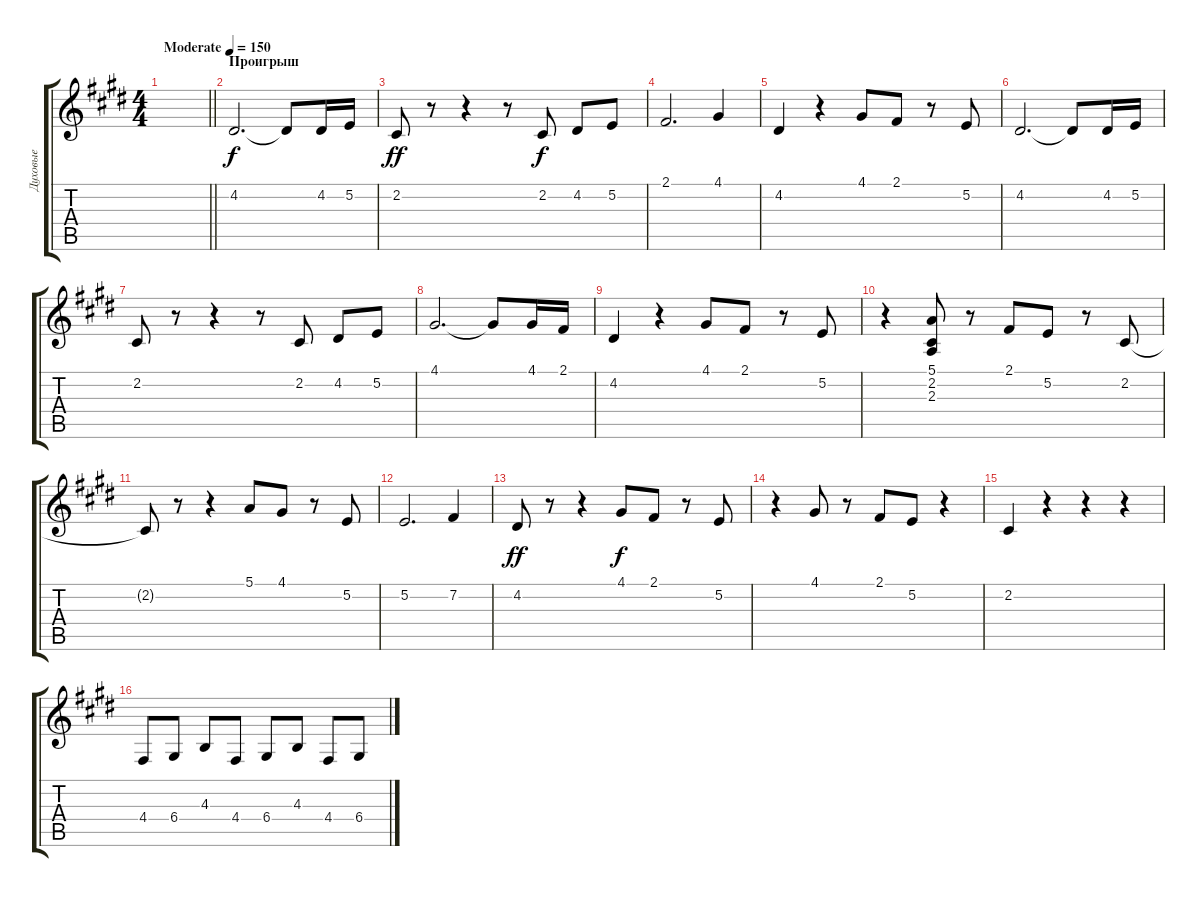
\track ("Духовые" "Духовые") {instrument brasssection}
\staff {score tabs}
\tuning (E4 B3 G3 D3 A2 E2) {hide}
\ts (4 4)
\tempo (150 "Moderate")
\clef g2
\barLineRight lightlight
\ks c#minor
|
\section ("" "Проигрыш")
4.2.2{d} 4.2{t}.8 4.2.16 5.2.16 |
2.2.8{dy ff} r.8 r.4 r.8 2.2.8{dy f} 4.2.8 5.2.8 |
2.1.2{d} 4.1.4 |
4.2.4 r.4 4.1.8 2.1.8 r.8 5.2.8 |
4.2.2{d} 4.2{t}.8 4.2.16 5.2.16 |
2.2.8 r.8 r.4 r.8 2.2.8 4.2.8 5.2.8 |
4.1.2{d} 4.1{t}.8 4.1.16 2.1.16 |
4.2.4 r.4 4.1.8 2.1.8 r.8 5.2.8 |
r.4 (5.1 2.2 2.3).8 r.8 2.1.8 5.2.8 r.8 2.2.8 |
2.2{t}.8 r.8 r.4 5.1.8 4.1.8 r.8 5.2.8 |
5.2.2{d} 7.2.4 |
4.2.8{dy ff} r.8 r.4 4.1.8{dy f} 2.1.8 r.8 5.2.8 |
r.4 4.1.8 r.8 2.1.8 5.2.8 r.4 |
2.2.4 r.4 r.4 r.4 |
4.4.8 6.4.8 4.3.8 4.4.8 6.4.8 4.3.8 4.4.8 6.4.8
